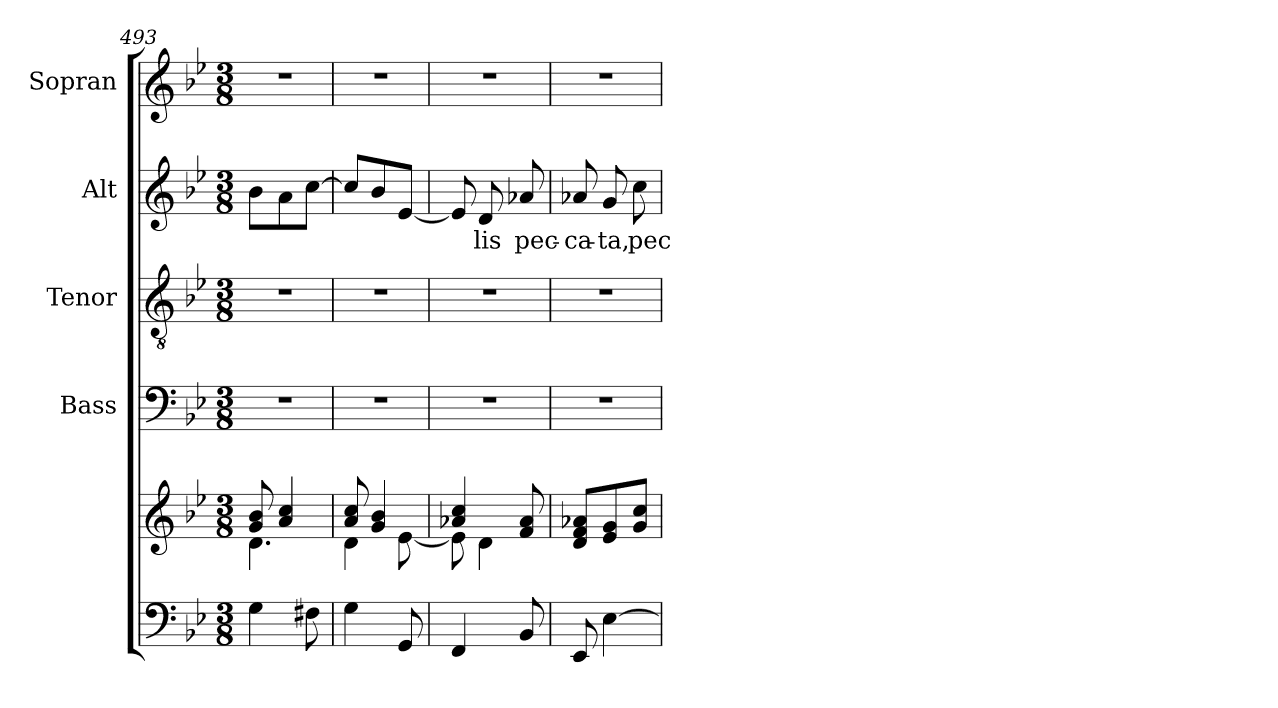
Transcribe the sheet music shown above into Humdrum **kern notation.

**kern	**kern	**kern	**kern	**kern	**text	**kern
*part5	*part5	*part4	*part3	*part2	*part2	*part1
*staff6	*staff5	*staff4	*staff3	*staff2	*staff2	*staff1
*	*	*I"Bass	*I"Tenor	*I"Alt	*	*I"Sopran
*	*	*I'B.	*I'T.	*I'A.	*	*I'S.
*clefF4	*clefG2	*clefF4	*clefGv2	*clefG2	*	*clefG2
*k[b-e-]	*k[b-e-]	*k[b-e-]	*k[b-e-]	*k[b-e-]	*	*k[b-e-]
*B-:	*B-:	*B-:	*B-:	*B-:	*	*B-:
*M3/8	*M3/8	*M3/8	*M3/8	*M3/8	*	*M3/8
=493	=493	=493	=493	=493	=493	=493
*	*^	*	*	*	*	*
4G\	8g/ 8b-/	4.d\	4.r	4.r	8b-\L	.	4.r
.	4a/ 4cc/	.	.	.	8a\	.	.
8F#X\	.	.	.	.	[8cc\J	.	.
=494	=494	=494	=494	=494	=494	=494	=494
4G\	8a/ 8cc/	4d\	4.r	4.r	8cc/L]	.	4.r
.	4g/ 4b-/	.	.	.	8b-/	.	.
8GG/	.	[<8e-\	.	.	[8e-/J	.	.
=495	=495	=495	=495	=495	=495	=495	=495
4FF/	4a-X/ 4cc/	8e-\]	4.r	4.r	8e-/]	.	4.r
!	!	!	!	!	!	!LO:LY:b	!
.	.	4d\	.	.	8d/	-lis	.
!	!	!	!	!	!	!LO:LY:b	!
8BB-/	8f/ 8a-/	.	.	.	8a-X/	pec-	.
*	*v	*v	*	*	*	*	*
!!LO:LB:g=z
=496	=496	=496	=496	=496	=496	=496
!	!	!	!	!	!LO:LY:b	!
8EE-/	8d/ 8f/ 8a-X/L	4.r	4.r	8a-X/	-ca-	4.r
!	!	!	!	!	!LO:LY:b	!
[4E-\	8e-/ 8g/	.	.	8g/	-ta,	.
!	!	!	!	!	!LO:LY:b	!
.	8g/ 8cc/J	.	.	8cc\	pec-	.
=	=	=	=	=	=	=
*-	*-	*-	*-	*-	*-	*-
